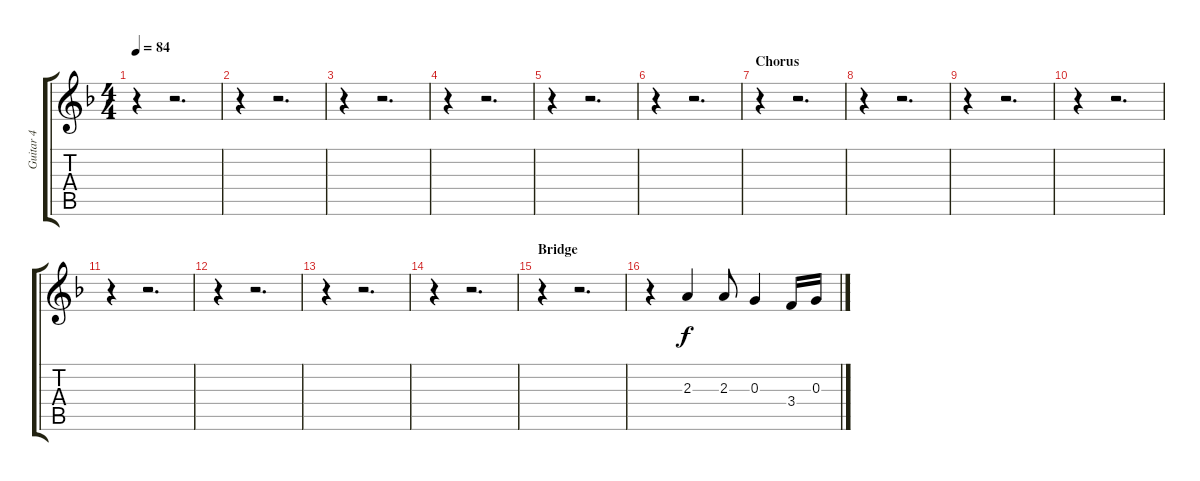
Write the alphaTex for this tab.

\track ("Guitar 4" "Guitar 4") {instrument distortionguitar}
\staff {score tabs}
\tuning (E4 B3 G3 D3 A2 E2) {hide}
\ts (4 4)
\tempo 84
\clef g2
\ks f
r.4{dy f} r.2{d} |
r.4 r.2{d} |
r.4 r.2{d} |
r.4 r.2{d} |
r.4 r.2{d} |
r.4 r.2{d} |
\section ("" "Chorus")
r.4 r.2{d} |
r.4 r.2{d} |
r.4 r.2{d} |
r.4 r.2{d} |
r.4 r.2{d} |
r.4 r.2{d} |
r.4 r.2{d} |
r.4 r.2{d} |
\section ("" "Bridge")
r.4 r.2{d} |
r.4 2.3.4 2.3.8 0.3.4 3.4.16 0.3.16
